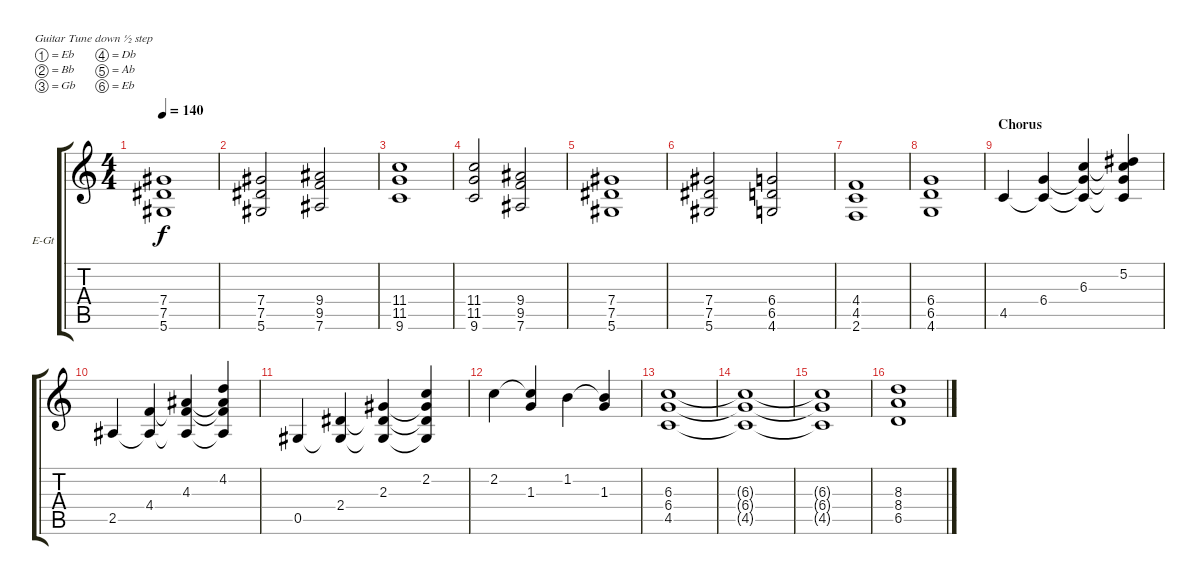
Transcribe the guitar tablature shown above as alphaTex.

\bracketExtendMode groupsimilarinstruments
\firstSystemTrackNameOrientation horizontal
\otherSystemsTrackNameOrientation horizontal
\track ("Electric Guitar" "E-Gt") {instrument distortionguitar}
\staff {score tabs}
\tuning (Eb4 Bb3 Gb3 Db3 Ab2 Eb2)
\ts (4 4)
\tempo 140
\clef g2
\ks c
(7.4 7.5 5.6).1{dy f} |
(7.4 7.5 5.6).2 (9.4 9.5 7.6).2 |
(11.4 11.5 9.6).1 |
(11.4 11.5 9.6).2 (9.4 9.5 7.6).2 |
(7.4 7.5 5.6).1 |
(7.4 7.5 5.6).2 (6.4 6.5 4.6).2 |
(4.4 4.5 2.6).1 |
(6.4 6.5 4.6).1 |
\section ("" "Chorus")
4.5.4 (6.4 4.5{t}).4 (6.3 6.4{t} 4.5{t}).4 (5.2 6.3{t} 6.4{t} 4.5{t}).4 |
2.5.4 (4.4 2.5{t}).4 (4.3 4.4{t} 2.5{t}).4 (4.2 4.3{t} 4.4{t} 2.5{t}).4 |
0.5.4 (2.4 0.5{t}).4 (2.3 2.4{t} 0.5{t}).4 (2.2 2.3{t} 2.4{t} 0.5{t}).4 |
2.2.4 (2.2{t} 1.3).4 1.2.4 (1.2{t} 1.3).4 |
(6.3 6.4 4.5).1 |
(6.3{t} 6.4{t} 4.5{t}).1 |
(6.3{t} 6.4{t} 4.5{t}).1 |
(8.3 8.4 6.5).1
